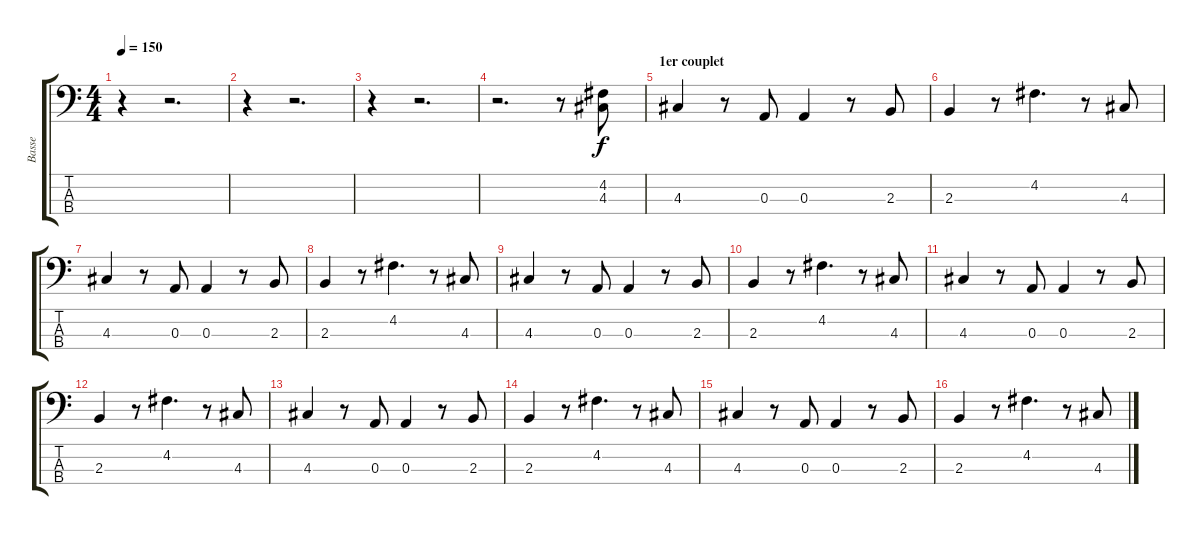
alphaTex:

\track ("Basse" "Basse") {instrument electricbasspick}
\staff {score tabs}
\tuning (G2 D2 A1 E1) {hide}
\ts (4 4)
\tempo 150
\clef f4
\ks c
r.4{dy f instrument electricbasspick} r.2{d} |
r.4 r.2{d} |
r.4 r.2{d} |
r.2{d} r.8 (4.2 4.3).8 |
\section ("" "1er couplet")
4.3.4 r.8 0.3.8 0.3.4 r.8 2.3.8 |
2.3.4 r.8 4.2.4{d} r.8 4.3.8 |
4.3.4 r.8 0.3.8 0.3.4 r.8 2.3.8 |
2.3.4 r.8 4.2.4{d} r.8 4.3.8 |
4.3.4 r.8 0.3.8 0.3.4 r.8 2.3.8 |
2.3.4 r.8 4.2.4{d} r.8 4.3.8 |
4.3.4 r.8 0.3.8 0.3.4 r.8 2.3.8 |
2.3.4 r.8 4.2.4{d} r.8 4.3.8 |
4.3.4 r.8 0.3.8 0.3.4 r.8 2.3.8 |
2.3.4 r.8 4.2.4{d} r.8 4.3.8 |
4.3.4 r.8 0.3.8 0.3.4 r.8 2.3.8 |
2.3.4 r.8 4.2.4{d} r.8 4.3.8
